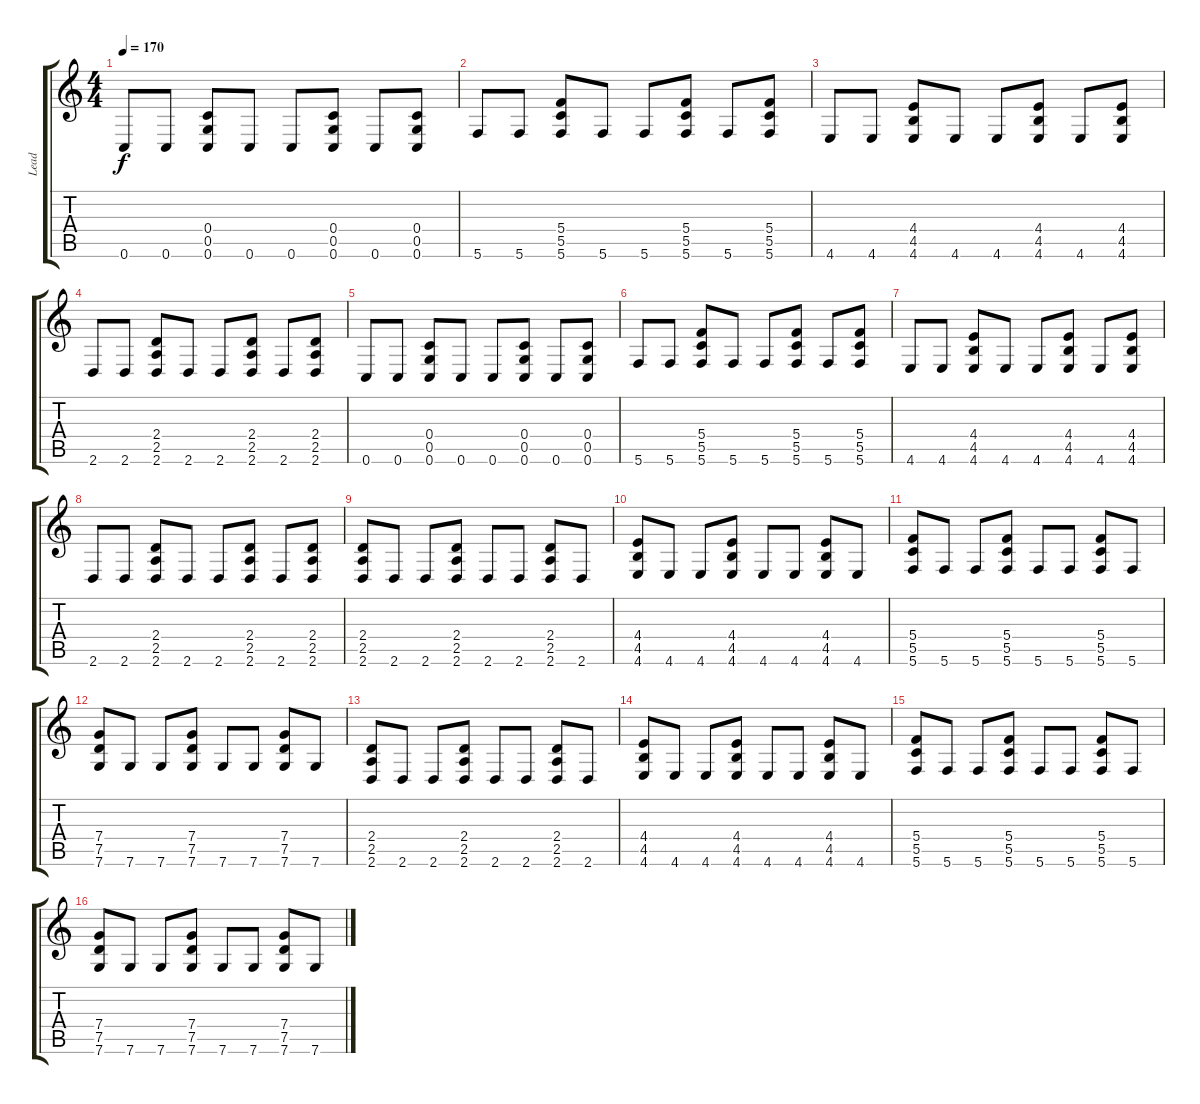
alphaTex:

\track ("Lead" "Lead") {instrument distortionguitar}
\staff {score tabs}
\tuning (D4 A3 F3 C3 G2 C2) {hide}
\ts (4 4)
\tempo 170
\clef g2
\ks c
0.6.8{dy f} 0.6.8 (0.4 0.5 0.6).8 0.6.8 0.6.8 (0.4 0.5 0.6).8 0.6.8 (0.4 0.5 0.6).8 |
5.6.8 5.6.8 (5.4 5.5 5.6).8 5.6.8 5.6.8 (5.4 5.5 5.6).8 5.6.8 (5.4 5.5 5.6).8 |
4.6.8 4.6.8 (4.4 4.5 4.6).8 4.6.8 4.6.8 (4.4 4.5 4.6).8 4.6.8 (4.4 4.5 4.6).8 |
2.6.8 2.6.8 (2.4 2.5 2.6).8 2.6.8 2.6.8 (2.4 2.5 2.6).8 2.6.8 (2.4 2.5 2.6).8 |
0.6.8 0.6.8 (0.4 0.5 0.6).8 0.6.8 0.6.8 (0.4 0.5 0.6).8 0.6.8 (0.4 0.5 0.6).8 |
5.6.8 5.6.8 (5.4 5.5 5.6).8 5.6.8 5.6.8 (5.4 5.5 5.6).8 5.6.8 (5.4 5.5 5.6).8 |
4.6.8 4.6.8 (4.4 4.5 4.6).8 4.6.8 4.6.8 (4.4 4.5 4.6).8 4.6.8 (4.4 4.5 4.6).8 |
2.6.8 2.6.8 (2.4 2.5 2.6).8 2.6.8 2.6.8 (2.4 2.5 2.6).8 2.6.8 (2.4 2.5 2.6).8 |
(2.4 2.5 2.6).8 2.6.8 2.6.8 (2.4 2.5 2.6).8 2.6.8 2.6.8 (2.4 2.5 2.6).8 2.6.8 |
(4.4 4.5 4.6).8 4.6.8 4.6.8 (4.4 4.5 4.6).8 4.6.8 4.6.8 (4.4 4.5 4.6).8 4.6.8 |
(5.4 5.5 5.6).8 5.6.8 5.6.8 (5.4 5.5 5.6).8 5.6.8 5.6.8 (5.4 5.5 5.6).8 5.6.8 |
(7.4 7.5 7.6).8 7.6.8 7.6.8 (7.4 7.5 7.6).8 7.6.8 7.6.8 (7.4 7.5 7.6).8 7.6.8 |
(2.4 2.5 2.6).8 2.6.8 2.6.8 (2.4 2.5 2.6).8 2.6.8 2.6.8 (2.4 2.5 2.6).8 2.6.8 |
(4.4 4.5 4.6).8 4.6.8 4.6.8 (4.4 4.5 4.6).8 4.6.8 4.6.8 (4.4 4.5 4.6).8 4.6.8 |
(5.4 5.5 5.6).8 5.6.8 5.6.8 (5.4 5.5 5.6).8 5.6.8 5.6.8 (5.4 5.5 5.6).8 5.6.8 |
(7.4 7.5 7.6).8 7.6.8 7.6.8 (7.4 7.5 7.6).8 7.6.8 7.6.8 (7.4 7.5 7.6).8 7.6.8
